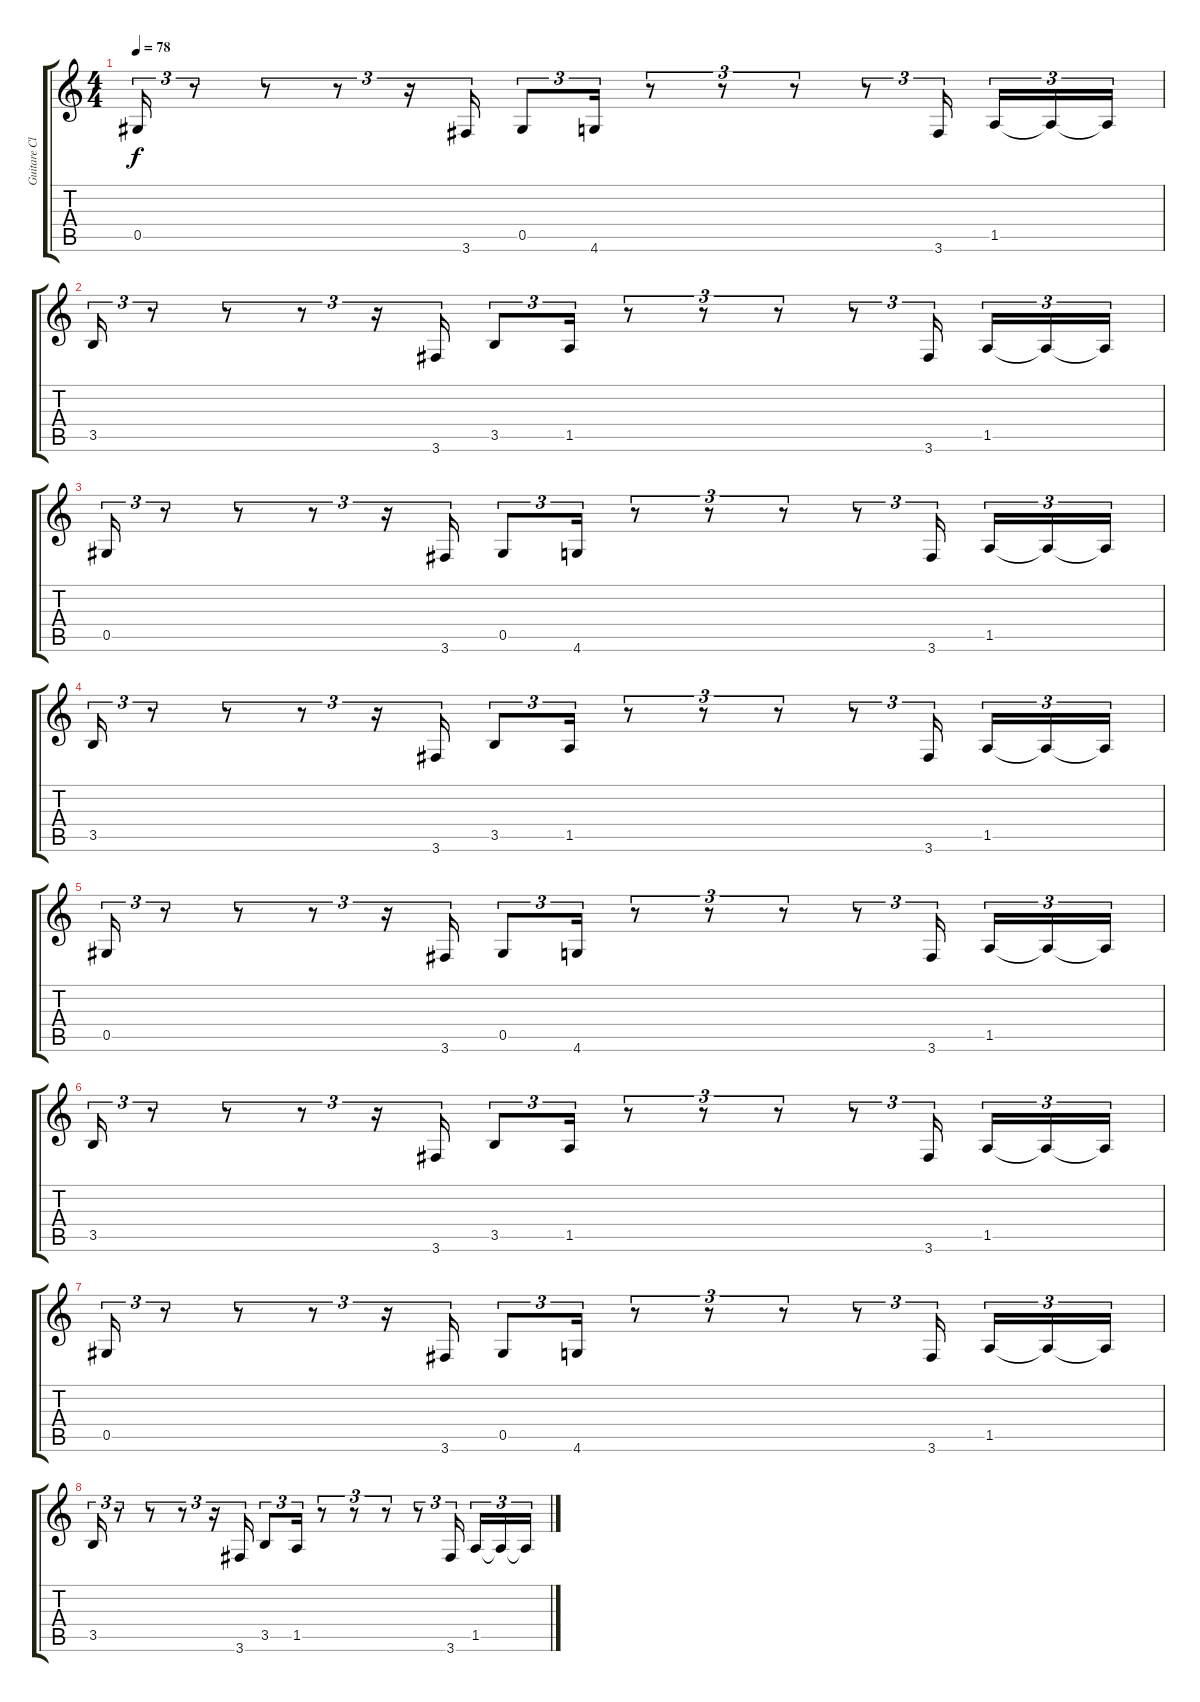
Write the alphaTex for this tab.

\track ("Guitare Clean" "Guitare Cl") {instrument acousticguitarnylon}
\staff {score tabs}
\tuning (Eb4 Bb3 Gb3 Db3 Ab2 Eb2) {hide}
\ts (4 4)
\tempo 78
\clef g2
\ks c
0.5.16{tu (3 2) dy f} r.8{tu (3 2)} r.8{tu (3 2)} r.8{tu (3 2)} r.16{tu (3 2)} 3.6.16{tu (3 2)} 0.5.8{tu (3 2)} 4.6.16{tu (3 2)} r.8{tu (3 2)} r.8{tu (3 2)} r.8{tu (3 2)} r.8{tu (3 2)} 3.6.16{tu (3 2)} 1.5.16{tu (3 2)} 1.5{t}.16{tu (3 2)} 1.5{t}.16{tu (3 2)} |
3.5.16{tu (3 2)} r.8{tu (3 2)} r.8{tu (3 2)} r.8{tu (3 2)} r.16{tu (3 2)} 3.6.16{tu (3 2)} 3.5.8{tu (3 2)} 1.5.16{tu (3 2)} r.8{tu (3 2)} r.8{tu (3 2)} r.8{tu (3 2)} r.8{tu (3 2)} 3.6.16{tu (3 2)} 1.5.16{tu (3 2)} 1.5{t}.16{tu (3 2)} 1.5{t}.16{tu (3 2)} |
0.5.16{tu (3 2)} r.8{tu (3 2)} r.8{tu (3 2)} r.8{tu (3 2)} r.16{tu (3 2)} 3.6.16{tu (3 2)} 0.5.8{tu (3 2)} 4.6.16{tu (3 2)} r.8{tu (3 2)} r.8{tu (3 2)} r.8{tu (3 2)} r.8{tu (3 2)} 3.6.16{tu (3 2)} 1.5.16{tu (3 2)} 1.5{t}.16{tu (3 2)} 1.5{t}.16{tu (3 2)} |
3.5.16{tu (3 2)} r.8{tu (3 2)} r.8{tu (3 2)} r.8{tu (3 2)} r.16{tu (3 2)} 3.6.16{tu (3 2)} 3.5.8{tu (3 2)} 1.5.16{tu (3 2)} r.8{tu (3 2)} r.8{tu (3 2)} r.8{tu (3 2)} r.8{tu (3 2)} 3.6.16{tu (3 2)} 1.5.16{tu (3 2)} 1.5{t}.16{tu (3 2)} 1.5{t}.16{tu (3 2)} |
0.5.16{tu (3 2)} r.8{tu (3 2)} r.8{tu (3 2)} r.8{tu (3 2)} r.16{tu (3 2)} 3.6.16{tu (3 2)} 0.5.8{tu (3 2)} 4.6.16{tu (3 2)} r.8{tu (3 2)} r.8{tu (3 2)} r.8{tu (3 2)} r.8{tu (3 2)} 3.6.16{tu (3 2)} 1.5.16{tu (3 2)} 1.5{t}.16{tu (3 2)} 1.5{t}.16{tu (3 2)} |
3.5.16{tu (3 2)} r.8{tu (3 2)} r.8{tu (3 2)} r.8{tu (3 2)} r.16{tu (3 2)} 3.6.16{tu (3 2)} 3.5.8{tu (3 2)} 1.5.16{tu (3 2)} r.8{tu (3 2)} r.8{tu (3 2)} r.8{tu (3 2)} r.8{tu (3 2)} 3.6.16{tu (3 2)} 1.5.16{tu (3 2)} 1.5{t}.16{tu (3 2)} 1.5{t}.16{tu (3 2)} |
0.5.16{tu (3 2)} r.8{tu (3 2)} r.8{tu (3 2)} r.8{tu (3 2)} r.16{tu (3 2)} 3.6.16{tu (3 2)} 0.5.8{tu (3 2)} 4.6.16{tu (3 2)} r.8{tu (3 2)} r.8{tu (3 2)} r.8{tu (3 2)} r.8{tu (3 2)} 3.6.16{tu (3 2)} 1.5.16{tu (3 2)} 1.5{t}.16{tu (3 2)} 1.5{t}.16{tu (3 2)} |
3.5.16{tu (3 2)} r.8{tu (3 2)} r.8{tu (3 2)} r.8{tu (3 2)} r.16{tu (3 2)} 3.6.16{tu (3 2)} 3.5.8{tu (3 2)} 1.5.16{tu (3 2)} r.8{tu (3 2)} r.8{tu (3 2)} r.8{tu (3 2)} r.8{tu (3 2)} 3.6.16{tu (3 2)} 1.5.16{tu (3 2)} 1.5{t}.16{tu (3 2)} 1.5{t}.16{tu (3 2)}
